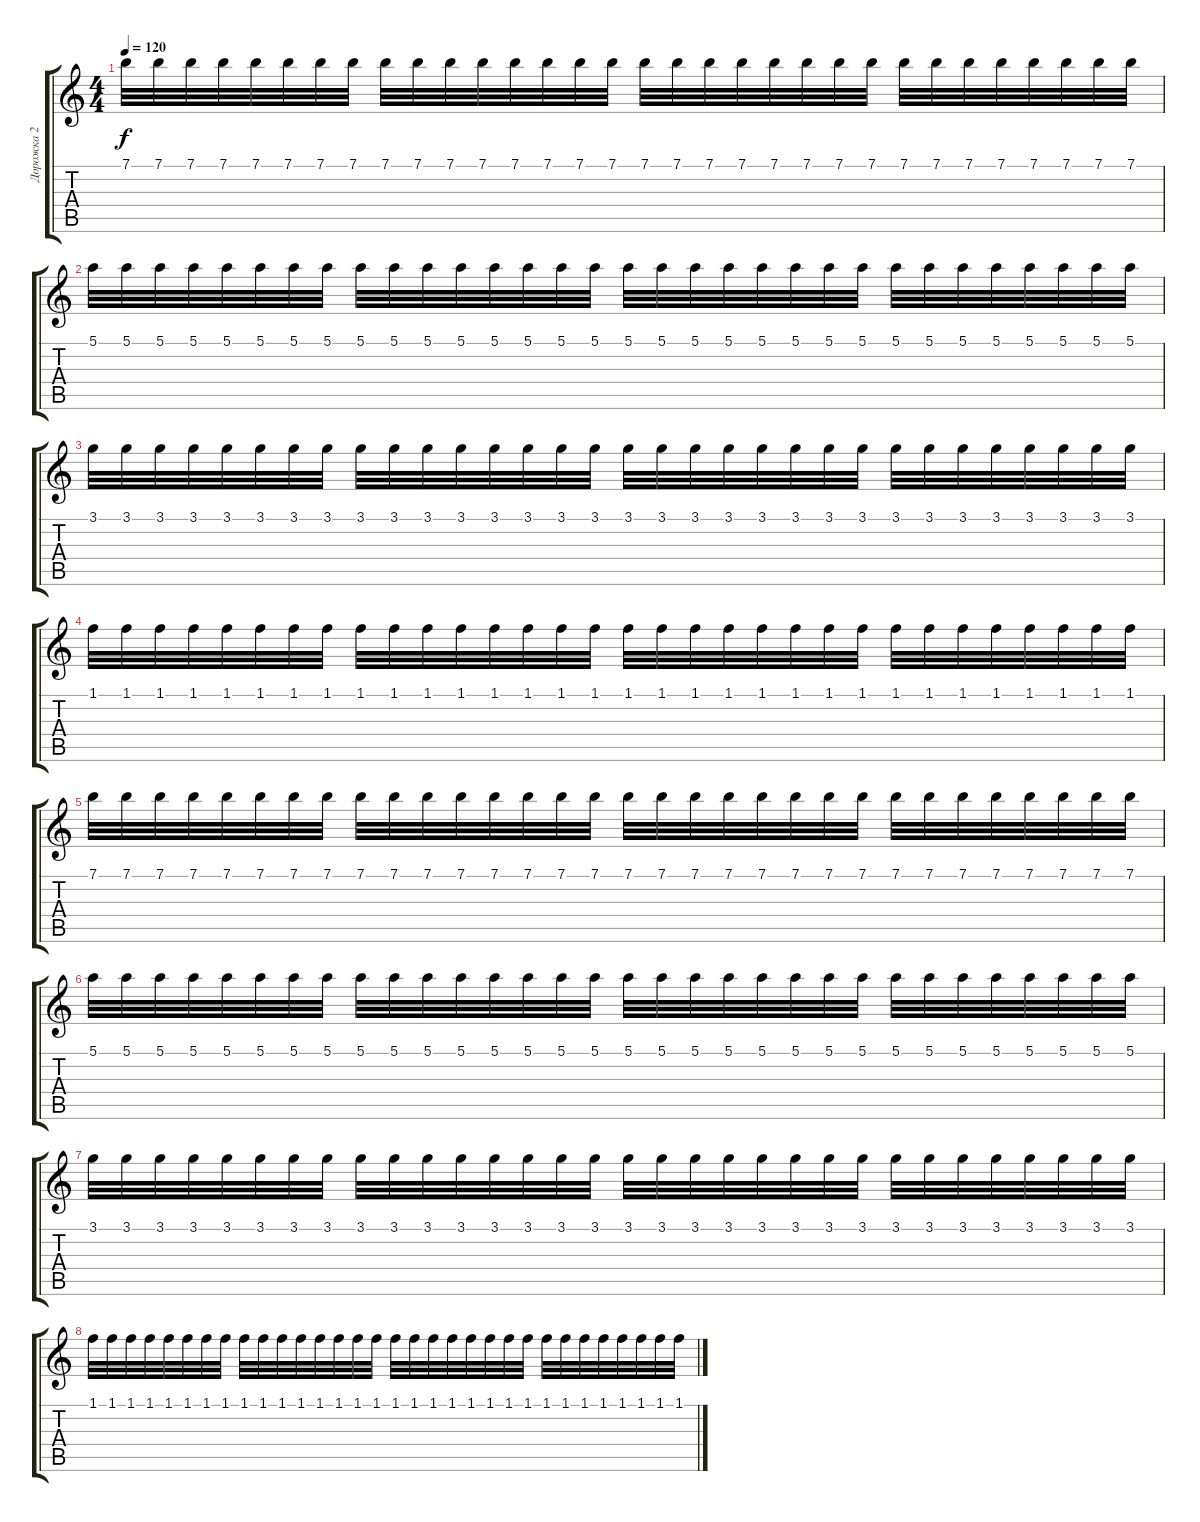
\track ("Дорожка 2" "Дорожка 2") {instrument acousticguitarsteel}
\staff {score tabs}
\tuning (E4 B3 G3 D3 A2 E2) {hide}
\ts (4 4)
\tempo 120
\clef g2
\ks c
7.1.32{dy f} 7.1.32 7.1.32 7.1.32 7.1.32 7.1.32 7.1.32 7.1.32 7.1.32 7.1.32 7.1.32 7.1.32 7.1.32 7.1.32 7.1.32 7.1.32 7.1.32 7.1.32 7.1.32 7.1.32 7.1.32 7.1.32 7.1.32 7.1.32 7.1.32 7.1.32 7.1.32 7.1.32 7.1.32 7.1.32 7.1.32 7.1.32 |
5.1.32 5.1.32 5.1.32 5.1.32 5.1.32 5.1.32 5.1.32 5.1.32 5.1.32 5.1.32 5.1.32 5.1.32 5.1.32 5.1.32 5.1.32 5.1.32 5.1.32 5.1.32 5.1.32 5.1.32 5.1.32 5.1.32 5.1.32 5.1.32 5.1.32 5.1.32 5.1.32 5.1.32 5.1.32 5.1.32 5.1.32 5.1.32 |
3.1.32 3.1.32 3.1.32 3.1.32 3.1.32 3.1.32 3.1.32 3.1.32 3.1.32 3.1.32 3.1.32 3.1.32 3.1.32 3.1.32 3.1.32 3.1.32 3.1.32 3.1.32 3.1.32 3.1.32 3.1.32 3.1.32 3.1.32 3.1.32 3.1.32 3.1.32 3.1.32 3.1.32 3.1.32 3.1.32 3.1.32 3.1.32 |
1.1.32 1.1.32 1.1.32 1.1.32 1.1.32 1.1.32 1.1.32 1.1.32 1.1.32 1.1.32 1.1.32 1.1.32 1.1.32 1.1.32 1.1.32 1.1.32 1.1.32 1.1.32 1.1.32 1.1.32 1.1.32 1.1.32 1.1.32 1.1.32 1.1.32 1.1.32 1.1.32 1.1.32 1.1.32 1.1.32 1.1.32 1.1.32 |
7.1.32 7.1.32 7.1.32 7.1.32 7.1.32 7.1.32 7.1.32 7.1.32 7.1.32 7.1.32 7.1.32 7.1.32 7.1.32 7.1.32 7.1.32 7.1.32 7.1.32 7.1.32 7.1.32 7.1.32 7.1.32 7.1.32 7.1.32 7.1.32 7.1.32 7.1.32 7.1.32 7.1.32 7.1.32 7.1.32 7.1.32 7.1.32 |
5.1.32 5.1.32 5.1.32 5.1.32 5.1.32 5.1.32 5.1.32 5.1.32 5.1.32 5.1.32 5.1.32 5.1.32 5.1.32 5.1.32 5.1.32 5.1.32 5.1.32 5.1.32 5.1.32 5.1.32 5.1.32 5.1.32 5.1.32 5.1.32 5.1.32 5.1.32 5.1.32 5.1.32 5.1.32 5.1.32 5.1.32 5.1.32 |
3.1.32 3.1.32 3.1.32 3.1.32 3.1.32 3.1.32 3.1.32 3.1.32 3.1.32 3.1.32 3.1.32 3.1.32 3.1.32 3.1.32 3.1.32 3.1.32 3.1.32 3.1.32 3.1.32 3.1.32 3.1.32 3.1.32 3.1.32 3.1.32 3.1.32 3.1.32 3.1.32 3.1.32 3.1.32 3.1.32 3.1.32 3.1.32 |
1.1.32 1.1.32 1.1.32 1.1.32 1.1.32 1.1.32 1.1.32 1.1.32 1.1.32 1.1.32 1.1.32 1.1.32 1.1.32 1.1.32 1.1.32 1.1.32 1.1.32 1.1.32 1.1.32 1.1.32 1.1.32 1.1.32 1.1.32 1.1.32 1.1.32 1.1.32 1.1.32 1.1.32 1.1.32 1.1.32 1.1.32 1.1.32
